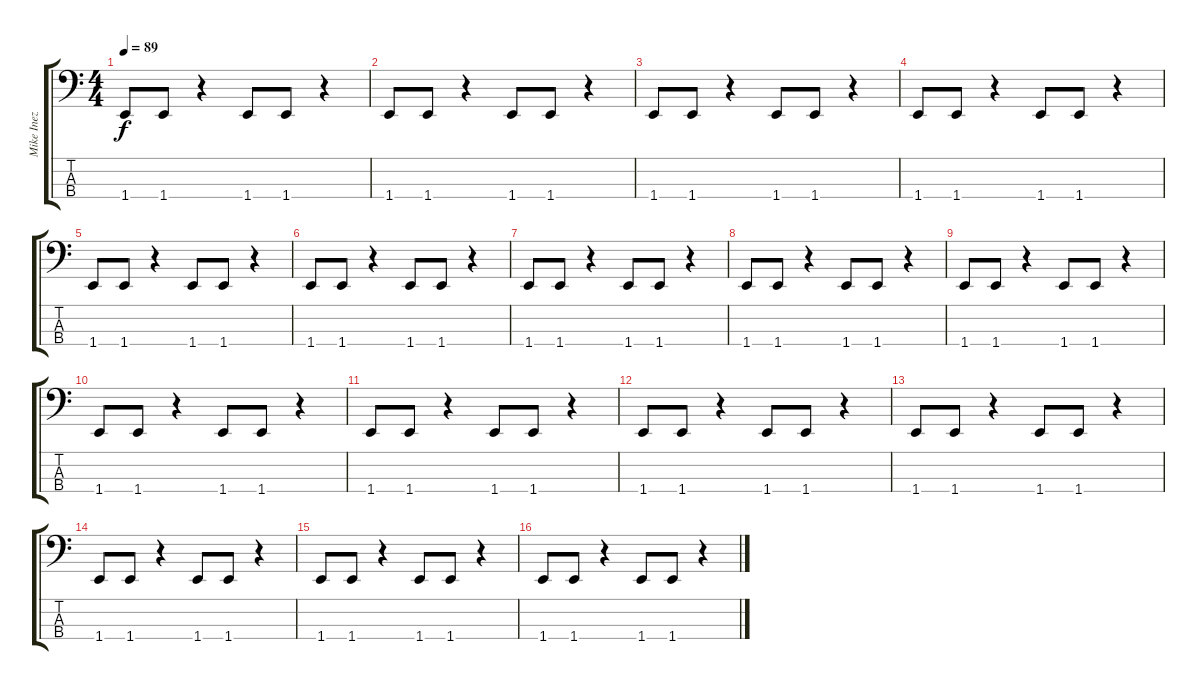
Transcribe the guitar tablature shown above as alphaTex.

\track ("Mike Inez" "Mike Inez") {instrument electricbasspick}
\staff {score tabs}
\tuning (Gb2 Db2 Ab1 Eb1) {hide}
\ts (4 4)
\tempo 89
\clef f4
\ks c
1.4.8{dy f instrument electricbasspick} 1.4.8 r.4 1.4.8 1.4.8 r.4 |
1.4.8 1.4.8 r.4 1.4.8 1.4.8 r.4 |
1.4.8 1.4.8 r.4 1.4.8 1.4.8 r.4 |
1.4.8 1.4.8 r.4 1.4.8 1.4.8 r.4 |
1.4.8 1.4.8 r.4 1.4.8 1.4.8 r.4 |
1.4.8 1.4.8 r.4 1.4.8 1.4.8 r.4 |
1.4.8 1.4.8 r.4 1.4.8 1.4.8 r.4 |
1.4.8 1.4.8 r.4 1.4.8 1.4.8 r.4 |
1.4.8 1.4.8 r.4 1.4.8 1.4.8 r.4 |
1.4.8 1.4.8 r.4 1.4.8 1.4.8 r.4 |
1.4.8 1.4.8 r.4 1.4.8 1.4.8 r.4 |
1.4.8 1.4.8 r.4 1.4.8 1.4.8 r.4 |
1.4.8 1.4.8 r.4 1.4.8 1.4.8 r.4 |
1.4.8 1.4.8 r.4 1.4.8 1.4.8 r.4 |
1.4.8 1.4.8 r.4 1.4.8 1.4.8 r.4 |
1.4.8 1.4.8 r.4 1.4.8 1.4.8 r.4
